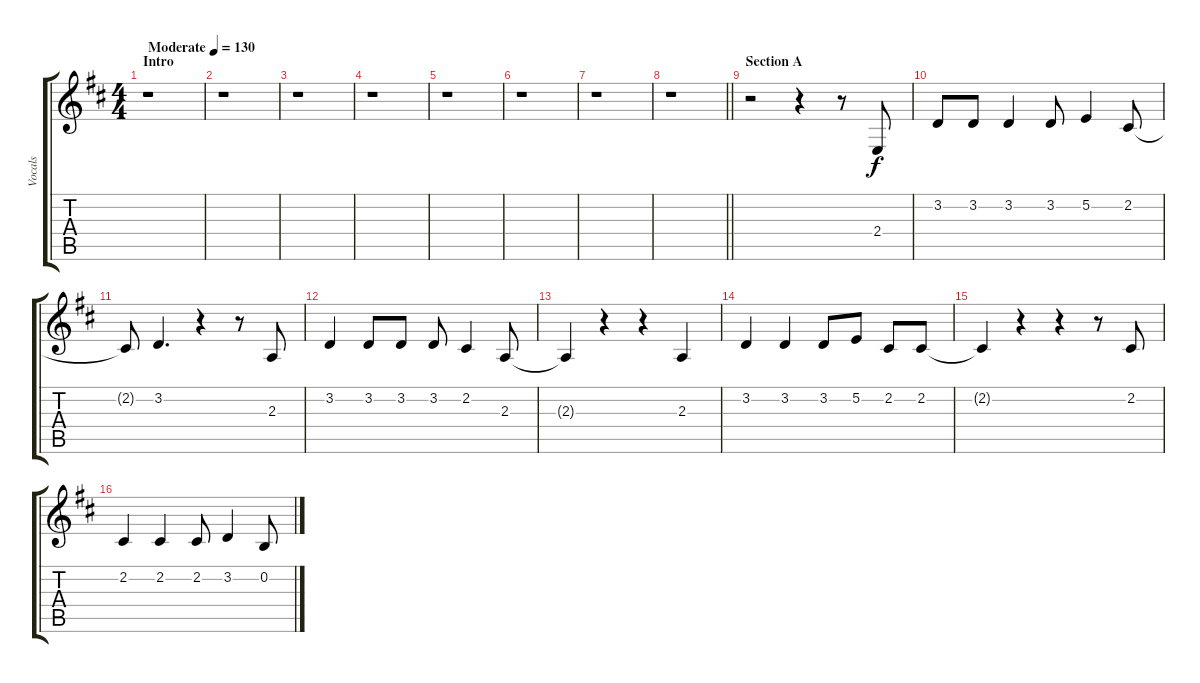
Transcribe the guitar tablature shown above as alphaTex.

\track ("Vocals" "Vocals") {instrument altosax}
\staff {score tabs}
\tuning (E4 B3 G3 D3 A2 E2) {hide}
\ts (4 4)
\section ("" "Intro ")
\tempo (130 "Moderate")
\clef g2
\ks d
r.1{dy f instrument altosax} |
r.1 |
r.1 |
r.1 |
r.1 |
r.1 |
r.1 |
\barLineRight lightlight
r.1 |
\section ("" "Section A")
r.2 r.4 r.8 2.4.8 |
3.2.8 3.2.8 3.2.4 3.2.8 5.2.4 2.2.8 |
2.2{t}.8 3.2.4{d} r.4 r.8 2.3.8 |
3.2.4 3.2.8 3.2.8 3.2.8 2.2.4 2.3.8 |
2.3{t}.4 r.4 r.4 2.3.4 |
3.2.4 3.2.4 3.2.8 5.2.8 2.2.8 2.2.8 |
2.2{t}.4 r.4 r.4 r.8 2.2.8 |
2.2.4 2.2.4 2.2.8 3.2.4 0.2.8
